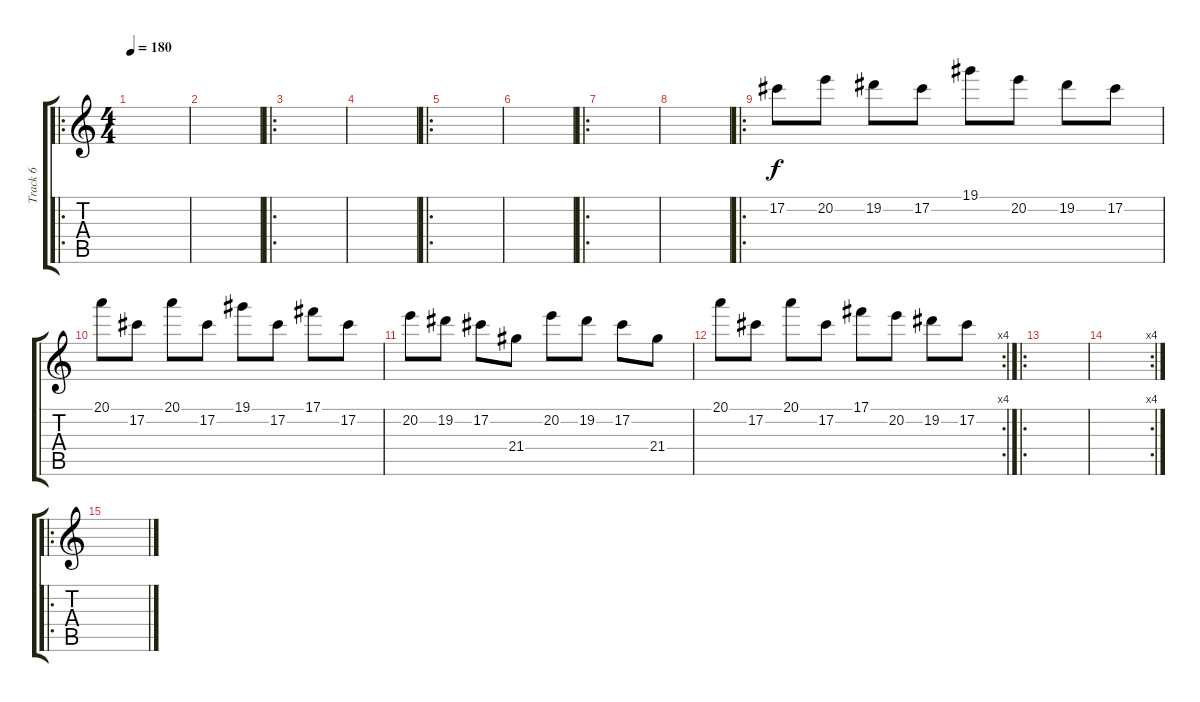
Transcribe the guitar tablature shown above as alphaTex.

\track ("Track 6" "Track 6") {instrument overdrivenguitar}
\staff {score tabs}
\tuning (Db4 Ab3 E3 B2 Gb2 B1) {hide}
\ro
\ts (4 4)
\tempo 180
\clef g2
\ks c
|
|
\ro
|
|
\ro
|
|
\ro
|
|
\ro
17.2.8 20.2.8 19.2.8 17.2.8 19.1.8 20.2.8 19.2.8 17.2.8 |
20.1.8 17.2.8 20.1.8 17.2.8 19.1.8 17.2.8 17.1.8 17.2.8 |
20.2.8 19.2.8 17.2.8 21.4.8 20.2.8 19.2.8 17.2.8 21.4.8 |
\rc 4
20.1.8 17.2.8 20.1.8 17.2.8 17.1.8 20.2.8 19.2.8 17.2.8 |
\ro
|
\rc 4
|
\ro
